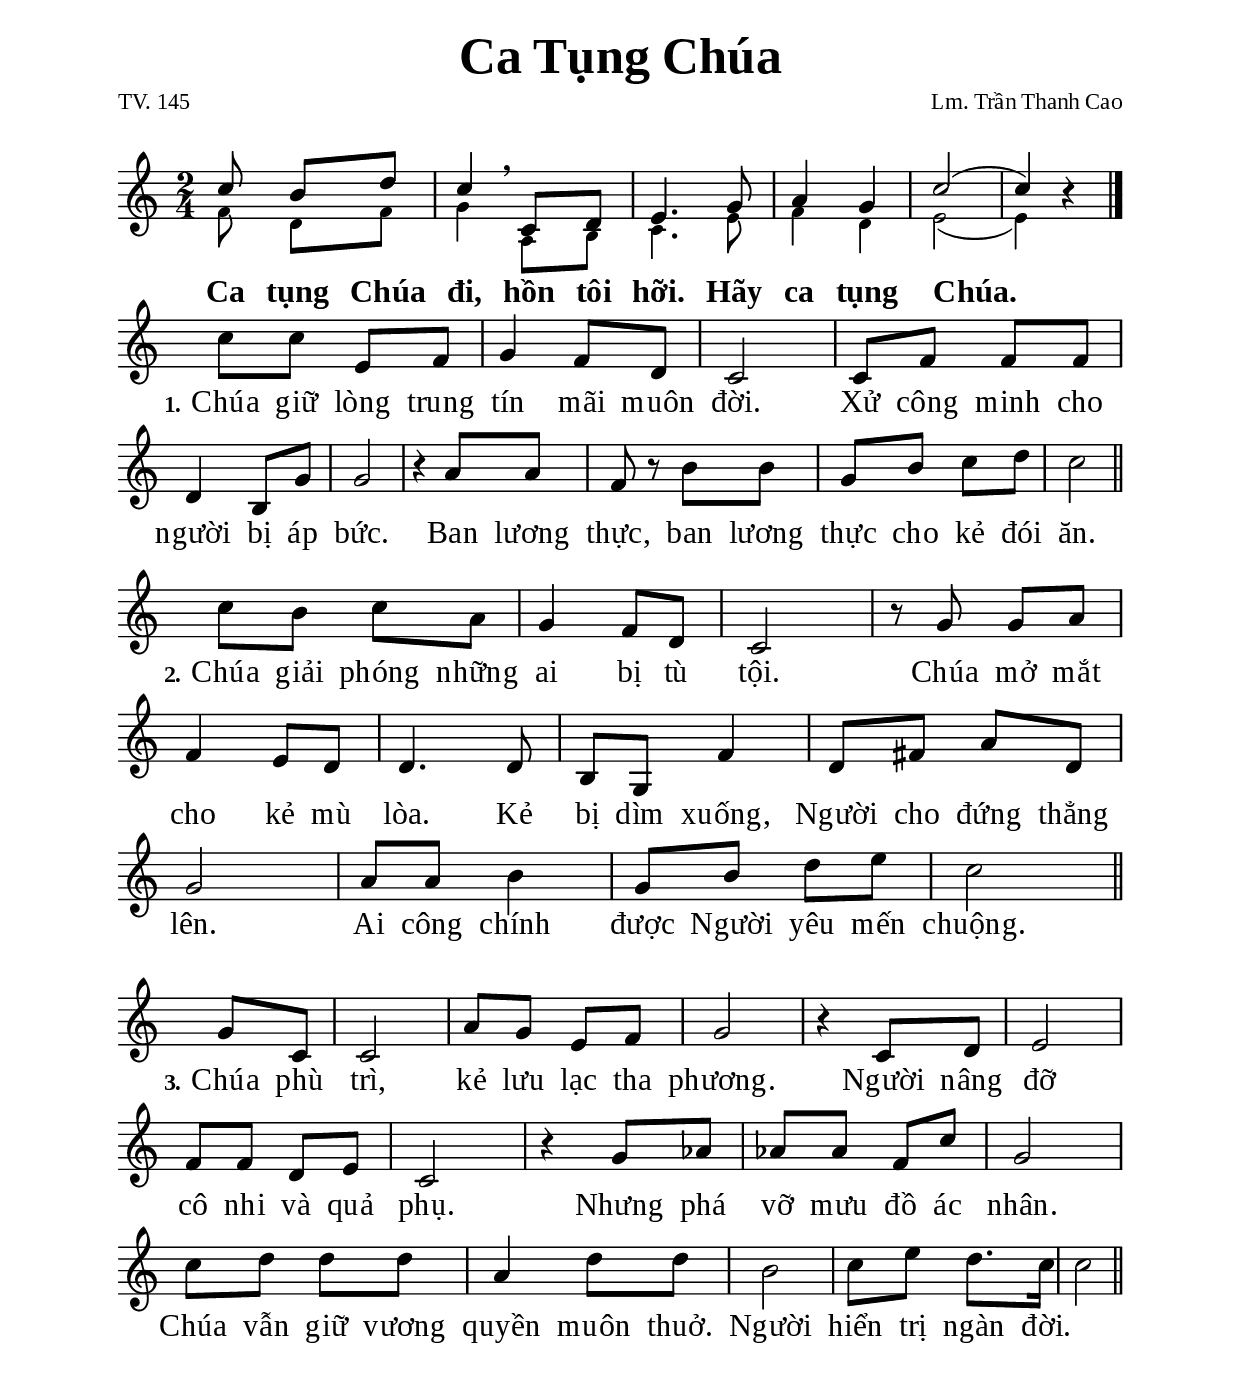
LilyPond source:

% Cài đặt chung
\version "2.20.0"
\include "english.ly"

\header {
  title = \markup { \fontsize #3 "Ca Tụng Chúa" }
  poet = "TV. 145"
  composer = "Lm. Trần Thanh Cao"
  arranger = " "
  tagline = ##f
}

\paper {
  #(set-paper-size "a4")
  top-margin = 10\mm
  bottom-margin = 10\mm
  left-margin = 20\mm
  right-margin = 20\mm
  indent = #0
  #(define fonts
    (make-pango-font-tree
      "Liberation Serif"
      "Liberation Serif"
      "Liberation Serif"
      (/ 20 20)))
  page-count = #1
}

% Nhạc điệp khúc
nhacDiepKhucSop = \relative c'' {
  \partial 4. c8 b d |
  c4 \breathe c,8 d |
  e4. g8 |
  a4 g |
  c2 ( |
  c4) r \bar "|."
}

nhacDiepKhucBass = \relative c' {
  \partial 4. f8 d f |
  g4 a,8 b |
  c4. e8 |
  f4 d |
  e2 ( |
  e4) r
}

% Nhạc phiên khúc
nhacPhienKhucMot = \relative c'' {
  c8 c e, f |
  g4 f8 d |
  c2 |
  c8 f f f |
  d4 b8 g' |
  g2 |
  r4 a8 a |
  f r b b |
  g b c d |
  c2 \bar "||"
}

nhacPhienKhucHai = \relative c'' {
  c8 b c a |
  g4 f8 d |
  c2 |
  r8 g' g a |
  f4 e8 d |
  d4. d8 |
  b g f'4 |
  d8 fs a d, |
  g2 |
  a8 a b4 |
  g8 b d e |
  c2 \bar "||"
}

nhacPhienKhucBa = \relative c'' {
  \partial 4 g8 c, |
  c2 |
  a'8 g e f |
  g2 |
  r4 c,8 d |
  e2 |
  f8 f d e |
  c2 |
  r4 g'8 af |
  af af f c' |
  g2 |
  c8 d d d |
  a4 d8 d |
  b2 |
  c8 e d8. c16 |
  c2 \bar "||"
}

% Lời điệp khúc
loiDiepKhuc = \lyricmode {
  Ca tụng Chúa đi, hồn tôi hỡi.
  Hãy ca tụng Chúa.
}

% Lời phiên khúc
loiPhienKhucMot = \lyricmode {
  \set stanza = #"1."
  Chúa giữ lòng trung tín mãi muôn đời.
  Xử công minh cho người bị áp bức.
  Ban lương thực, ban lương thực cho kẻ đói ăn.
}

loiPhienKhucHai = \lyricmode {
  \set stanza = #"2."
  Chúa giải phóng những ai bị tù tội.
  Chúa mở mắt cho kẻ mù lòa.
  Kẻ bị dìm xuống, Người cho đứng thẳng lên.
  Ai công chính được Người yêu mến chuộng.
}

loiPhienKhucBa = \lyricmode {
  \set stanza = #"3."
  Chúa phù trì, kẻ lưu lạc tha phương.
  Người nâng đỡ cô nhi và quả phụ.
  Nhưng phá vỡ mưu đồ ác nhân.
  Chúa vẫn giữ vương quyền muôn thuở.
  Người hiển trị ngàn đời.
}

% Dàn trang
\score {
  \new ChoirStaff <<
    \new Staff = diepKhuc \with {
        \consists "Merge_rests_engraver"
        \magnifyStaff #(magstep +1)
      }
      <<
      \new Voice = beSop {
        \voiceOne \key c \major \time 2/4 \nhacDiepKhucSop
      }
      \new Voice = beBas {
        \override NoteHead.font-size = #-2
        \voiceTwo \key c \major \time 2/4 \nhacDiepKhucBass
      }
    >>
    \new Lyrics \lyricsto beSop \loiDiepKhuc
  >>
  \layout {
    ragged-last = ##f
    \override Lyrics.LyricText.font-series = #'bold
    \override Lyrics.LyricText.font-size = #+3
    \override Lyrics.LyricSpace.minimum-distance = #2.0
    \override Score.BarNumber.break-visibility = ##(#f #f #f)
  }
}

\score {
  \new ChoirStaff <<
    \new Staff = phienKhuc \with {
        \magnifyStaff #(magstep +1)
      }
      <<
      \new Voice = beSop {
        \key c \major \time 2/4 \nhacPhienKhucMot
      }
    >>
    \new Lyrics \lyricsto beSop \loiPhienKhucMot
  >>
  \layout {
    \override Staff.TimeSignature.transparent = ##t
    \override Lyrics.LyricText.font-size = #+3
    \override Lyrics.LyricSpace.minimum-distance = #1.5
    \override Score.BarNumber.break-visibility = ##(#f #f #f)
  }
}

\score {
  \new ChoirStaff <<
    \new Staff = phienKhuc \with {
        \magnifyStaff #(magstep +1)
      }
      <<
      \new Voice = beSop {
        \key c \major \time 2/4 \nhacPhienKhucHai
      }
    >>
    \new Lyrics \lyricsto beSop \loiPhienKhucHai
  >>
  \layout {
    \override Staff.TimeSignature.transparent = ##t
    \override Lyrics.LyricText.font-size = #+3
    \override Lyrics.LyricSpace.minimum-distance = #1.5
    \override Score.BarNumber.break-visibility = ##(#f #f #f)
  }
}

\score {
  \new ChoirStaff <<
    \new Staff = phienKhuc \with {
        \magnifyStaff #(magstep +1)
      }
      <<
      \new Voice = beSop {
        \key c \major \time 2/4 \nhacPhienKhucBa
      }
    >>
    \new Lyrics \lyricsto beSop \loiPhienKhucBa
  >>
  \layout {
    \override Staff.TimeSignature.transparent = ##t
    \override Lyrics.LyricText.font-size = #+3
    \override Lyrics.LyricSpace.minimum-distance = #1.5
    \override Score.BarNumber.break-visibility = ##(#f #f #f)
  }
}
